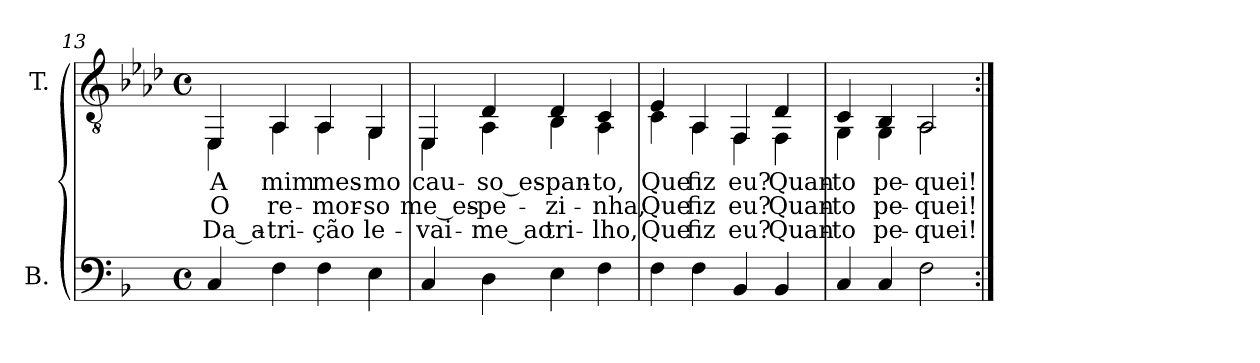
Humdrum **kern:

**kern	**kern	**text	**text	**text
*part2	*part1	*part1	*part1	*part1
*staff2	*staff1	*staff1	*staff1	*staff1
*I"B.	*I"T.	*	*	*
!!LO:LB:g=z
*clefF4	*clefGv2	*	*	*
*	*ITrd2c3	*	*	*
*k[b-]	*k[b-]	*	*	*
*F:	*F:	*	*	*
*M4/4	*M4/4	*	*	*
*met(c)	*met(c)	*	*	*
=13	=13	=13	=13	=13
!	!	!LO:LY:b:color=#000000	!LO:LY:b:color=#000000	!LO:LY:b:color=#000000
*	*^	*	*	*
4Ci/	4CCi/	4CCi\	A	O	Da_a-
!	!	!	!LO:LY:b:color=#000000	!LO:LY:b:color=#000000	!LO:LY:b:color=#000000
4Fi\	4FFi/	4FFi\	mim	re-	-tri-
!	!	!	!LO:LY:b:color=#000000	!LO:LY:b:color=#000000	!LO:LY:b:color=#000000
4Fi\	4FFi/	4FFi\	mes-	-mor-	-ção
!	!	!	!LO:LY:b:color=#000000	!LO:LY:b:color=#000000	!LO:LY:b:color=#000000
4Ei\	4EEi/	4EEi\	-mo	-so	le-
=14	=14	=14	=14	=14	=14
!	!	!	!LO:LY:b:color=#000000	!LO:LY:b:color=#000000	!LO:LY:b:color=#000000
4Ci/	4CCi/	4CCi\	cau-	me_es-	-vai-
!	!	!	!LO:LY:b:color=#000000	!LO:LY:b:color=#000000	!LO:LY:b:color=#000000
4Di\	4BB-i/	4FFi\	-so_es-	-pe-	-me_ao
!	!	!	!LO:LY:b:color=#000000	!LO:LY:b:color=#000000	!LO:LY:b:color=#000000
4Ei\	4BB-i/	4GGi\	-pan-	-zi-	tri-
!	!	!	!LO:LY:b:color=#000000	!LO:LY:b:color=#000000	!LO:LY:b:color=#000000
4Fi\	4AAi/	4FFi\	-to,	-nha,	-lho,
=15	=15	=15	=15	=15	=15
!	!	!	!LO:LY:b:color=#000000	!LO:LY:b:color=#000000	!LO:LY:b:color=#000000
4Fi\	4Ci/	4AAi\	Que	Que	Que
!	!	!	!LO:LY:b:color=#000000	!LO:LY:b:color=#000000	!LO:LY:b:color=#000000
4Fi\	4FFi/	4FFi\	fiz	fiz	fiz
!	!	!	!LO:LY:b:color=#000000	!LO:LY:b:color=#000000	!LO:LY:b:color=#000000
4BB-i/	4DDi/	4DDi\	eu?	eu?	eu?
!	!	!	!LO:LY:b:color=#000000	!LO:LY:b:color=#000000	!LO:LY:b:color=#000000
4BB-i/	4BB-i/	4DDi\	Quan-	Quan-	Quan-
=16	=16	=16	=16	=16	=16
!	!	!	!LO:LY:b:color=#000000	!LO:LY:b:color=#000000	!LO:LY:b:color=#000000
4Ci/	4AAi/	4EEi\	-to	-to	-to
!	!	!	!LO:LY:b:color=#000000	!LO:LY:b:color=#000000	!LO:LY:b:color=#000000
4Ci/	4GGi/	4EEi\	pe-	pe-	pe-
!	!	!	!LO:LY:b:color=#000000	!LO:LY:b:color=#000000	!LO:LY:b:color=#000000
2Fi\	2FFi/	2FFi\	-quei!	-quei!	-quei!
*	*v	*v	*	*	*
=:|!	=:|!	=:|!	=:|!	=:|!
*-	*-	*-	*-	*-
